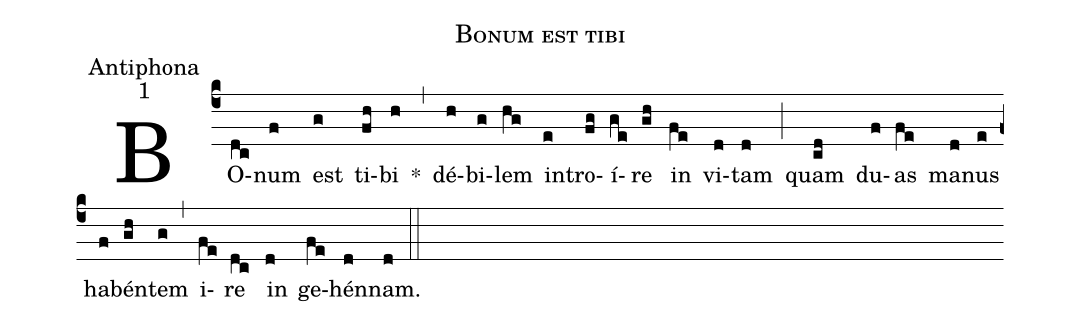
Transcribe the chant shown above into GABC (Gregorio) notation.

name:Bonum est tibi;
office-part:Antiphona;
mode:1;
%%
(c4) BO(dc)num(f) est(g) ti(fh)bi(h) *(,) dé(h)bi(g)lem(hg) in(e)tro(fg)í(ge)re(gh) in(fe) vi(d)tam(d) (;) quam(cd) du(f)as(fe) ma(d)nus(e) ha(f)bén(gh)tem(g) (,) i(fe)re(dc) in(d) ge(fe)hén(d)nam.(d) (::)
